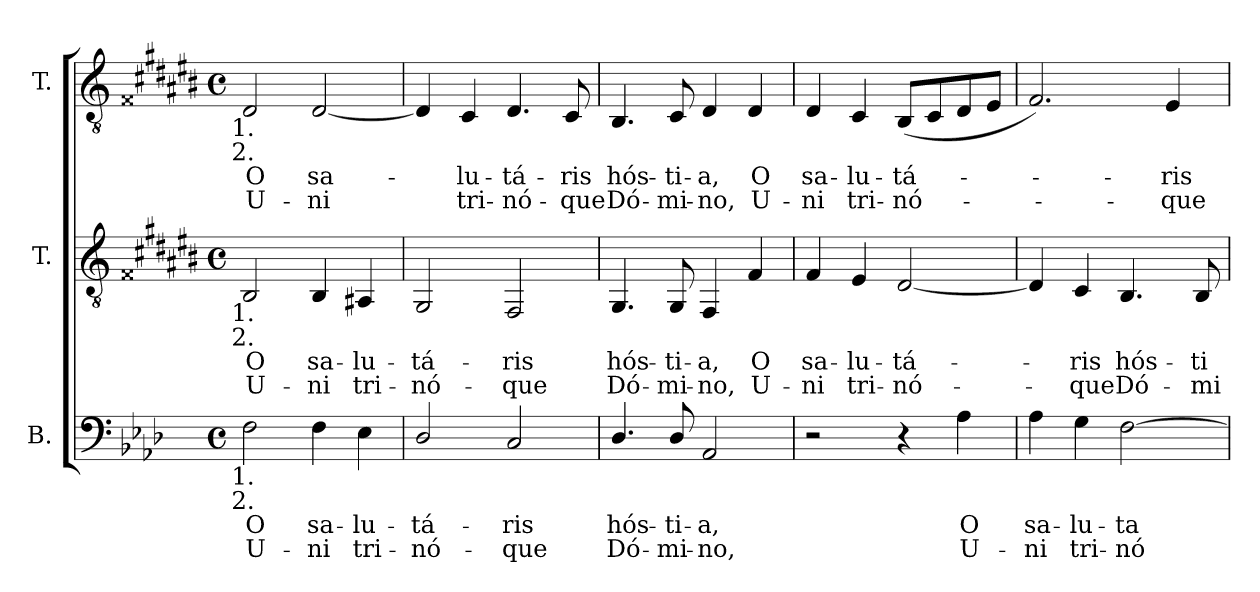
**kern	**text	**text	**kern	**text	**text	**kern	**text	**text
*part3	*part3	*part3	*part2	*part2	*part2	*part1	*part1	*part1
*staff3	*staff3	*staff3	*staff2	*staff2	*staff2	*staff1	*staff1	*staff1
*I"B.	*	*	*I"T.	*	*	*I"T.	*	*
!!LO:PB:g=z
*clefF4	*	*	*clefGv2	*	*	*clefGv2	*	*
*	*	*	*ITrd2c3	*	*	*ITrd2c3	*	*
*k[b-e-a-d-]	*	*	*k[f##c#g#d#a#e#b#]	*	*	*k[f##c#g#d#a#e#b#]	*	*
*f:	*	*	*e#:	*	*	*e#:	*	*
*M4/4	*	*	*M4/4	*	*	*M4/4	*	*
*met(c)	*	*	*met(c)	*	*	*met(c)	*	*
*MM76	*	*	*MM76	*	*	*MM76	*	*
=1	=1	=1	=1	=1	=1	=1	=1	=1
!	!LO:LY:b:color=#000000	!LO:LY:b:color=#000000	!	!	!	!	!	!
!	!	!	!	!LO:LY:b:color=#000000	!LO:LY:b:color=#000000	!	!	!
!	!	!	!	!	!	!LO:TX:b:cj:t=1.	!	!
!	!	!	!	!	!	!LO:TX:b:cj:t=2.	!	!
!	!	!	!LO:TX:b:cj:t=1.	!	!	!	!	!
!	!	!	!LO:TX:b:cj:t=2.	!	!	!	!	!
!LO:TX:b:cj:t=1.	!	!	!	!	!	!	!	!
!LO:TX:b:cj:t=2.	!	!	!	!	!	!	!	!
!	!	!	!	!	!	!	!LO:LY:b:color=#000000	!LO:LY:b:color=#000000
2Fi\	O	U-	2GG#i/	O	U-	2BB#i/	O	U-
!	!LO:LY:b:color=#000000	!LO:LY:b:color=#000000	!	!	!	!	!	!
!	!	!	!	!LO:LY:b:color=#000000	!LO:LY:b:color=#000000	!	!	!
!	!	!	!	!	!	!	!LO:LY:b:color=#000000	!LO:LY:b:color=#000000
4Fi\	sa-	-ni	4GG#i/	sa-	-ni	[<2BB#i/	sa-	-ni
!	!LO:LY:b:color=#000000	!LO:LY:b:color=#000000	!	!	!	!	!	!
!	!	!	!	!LO:LY:b:color=#000000	!LO:LY:b:color=#000000	!	!	!
4E-i\	-lu-	tri-	4FF##i/	-lu-	tri-	.	.	.
=2	=2	=2	=2	=2	=2	=2	=2	=2
!	!LO:LY:b:color=#000000	!LO:LY:b:color=#000000	!	!	!	!	!	!
!	!	!	!	!LO:LY:b:color=#000000	!LO:LY:b:color=#000000	!	!	!
2D-i/	-tá-	-nó-	2EE#i/	-tá-	-nó-	4BB#i/]	.	.
!	!	!	!	!	!	!	!LO:LY:b:color=#000000	!LO:LY:b:color=#000000
.	.	.	.	.	.	4AA#i/	-lu-	tri-
!	!LO:LY:b:color=#000000	!LO:LY:b:color=#000000	!	!	!	!	!	!
!	!	!	!	!LO:LY:b:color=#000000	!LO:LY:b:color=#000000	!	!	!
!	!	!	!	!	!	!	!LO:LY:b:color=#000000	!LO:LY:b:color=#000000
2Ci/	-ris	-que	2DD#i/	-ris	-que	4.BB#i/	-tá-	-nó-
!	!	!	!	!	!	!	!LO:LY:b:color=#000000	!LO:LY:b:color=#000000
.	.	.	.	.	.	8AA#i/	-ris	-que
=3	=3	=3	=3	=3	=3	=3	=3	=3
!	!LO:LY:b:color=#000000	!LO:LY:b:color=#000000	!	!	!	!	!	!
!	!	!	!	!LO:LY:b:color=#000000	!LO:LY:b:color=#000000	!	!	!
!	!	!	!	!	!	!	!LO:LY:b:color=#000000	!LO:LY:b:color=#000000
4.D-i/	hós-	Dó-	4.EE#i/	hós-	Dó-	4.GG#i/	hós-	Dó-
!	!LO:LY:b:color=#000000	!LO:LY:b:color=#000000	!	!	!	!	!	!
!	!	!	!	!LO:LY:b:color=#000000	!LO:LY:b:color=#000000	!	!	!
!	!	!	!	!	!	!	!LO:LY:b:color=#000000	!LO:LY:b:color=#000000
8D-i/	-ti-	-mi-	8EE#i/	-ti-	-mi-	8AA#i/	-ti-	-mi-
!	!LO:LY:b:color=#000000	!LO:LY:b:color=#000000	!	!	!	!	!	!
!	!	!	!	!LO:LY:b:color=#000000	!LO:LY:b:color=#000000	!	!	!
!	!	!	!	!	!	!	!LO:LY:b:color=#000000	!LO:LY:b:color=#000000
2AA-i/	-a,	-no,	4DD#i/	-a,	-no,	4BB#i/	-a,	-no,
!	!	!	!	!LO:LY:b:color=#000000	!LO:LY:b:color=#000000	!	!	!
!	!	!	!	!	!	!	!LO:LY:b:color=#000000	!LO:LY:b:color=#000000
.	.	.	4D#i/	O	U-	4BB#i/	O	U-
=4	=4	=4	=4	=4	=4	=4	=4	=4
!	!	!	!	!LO:LY:b:color=#000000	!LO:LY:b:color=#000000	!	!	!
!	!	!	!	!	!	!	!LO:LY:b:color=#000000	!LO:LY:b:color=#000000
2r	.	.	4D#i/	sa-	-ni	4BB#i/	sa-	-ni
!	!	!	!	!LO:LY:b:color=#000000	!LO:LY:b:color=#000000	!	!	!
!	!	!	!	!	!	!	!LO:LY:b:color=#000000	!LO:LY:b:color=#000000
.	.	.	4C#i/	-lu-	tri-	4AA#i/	-lu-	tri-
!	!	!	!	!LO:LY:b:color=#000000	!LO:LY:b:color=#000000	!	!	!
!	!	!	!	!	!	!	!LO:LY:b:color=#000000	!LO:LY:b:color=#000000
4r	.	.	[<2BB#i/	-tá-	-nó-	(8GG#i/L	-tá-	-nó-
.	.	.	.	.	.	8AA#i/	.	.
!	!LO:LY:b:color=#000000	!LO:LY:b:color=#000000	!	!	!	!	!	!
4A-i\	O	U-	.	.	.	8BB#i/	.	.
.	.	.	.	.	.	8C#i/J	.	.
=5	=5	=5	=5	=5	=5	=5	=5	=5
!	!LO:LY:b:color=#000000	!LO:LY:b:color=#000000	!	!	!	!	!	!
4A-i\	sa-	-ni	4BB#i/]	.	.	2.D#i/)	.	.
!	!LO:LY:b:color=#000000	!LO:LY:b:color=#000000	!	!	!	!	!	!
!	!	!	!	!LO:LY:b:color=#000000	!LO:LY:b:color=#000000	!	!	!
4Gi\	-lu-	tri-	4AA#i/	-ris	-que	.	.	.
!	!LO:LY:b:color=#000000	!LO:LY:b:color=#000000	!	!	!	!	!	!
!	!	!	!	!LO:LY:b:color=#000000	!LO:LY:b:color=#000000	!	!	!
[>2Fi\	-ta-	-nó-	4.GG#i/	hós-	Dó-	.	.	.
!	!	!	!	!	!	!	!LO:LY:b:color=#000000	!LO:LY:b:color=#000000
.	.	.	.	.	.	4C#i/	-ris	-que
!	!	!	!	!LO:LY:b:color=#000000	!LO:LY:b:color=#000000	!	!	!
.	.	.	8GG#i/	-ti-	-mi-	.	.	.
=	=	=	=	=	=	=	=	=
*-	*-	*-	*-	*-	*-	*-	*-	*-
